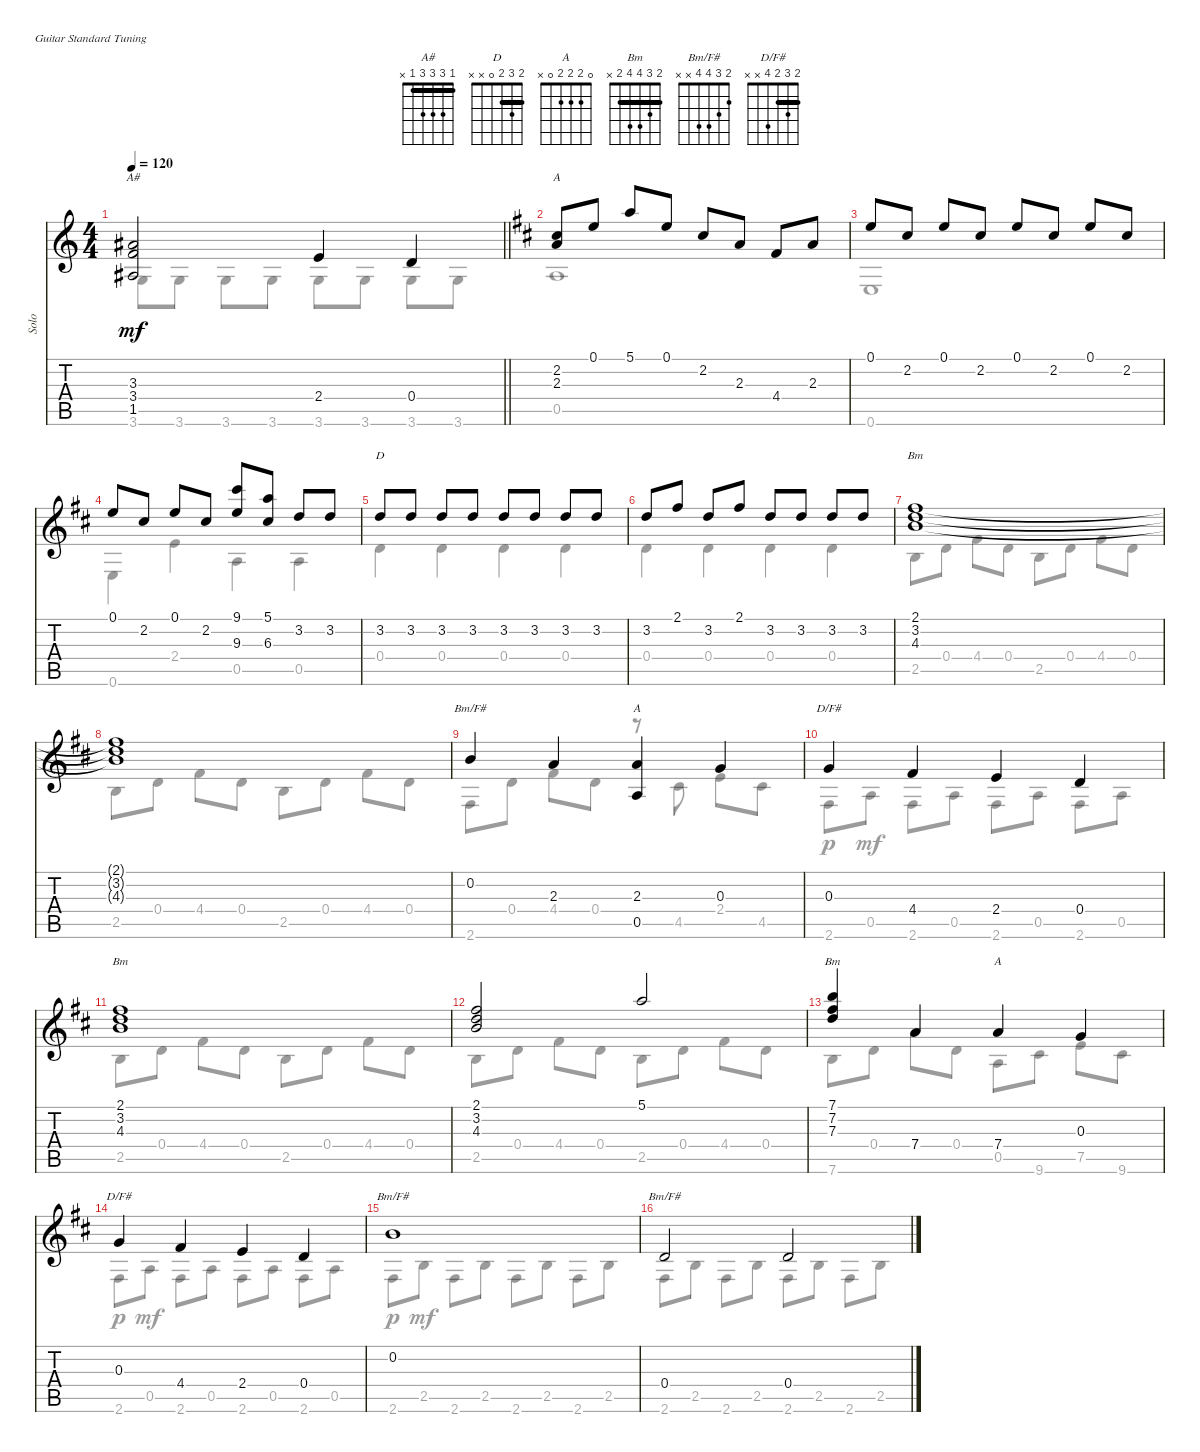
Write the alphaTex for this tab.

\defaultSystemsLayout 4
\bracketExtendMode nobrackets
\firstSystemTrackNameMode fullname
\otherSystemsTrackNameOrientation horizontal
\track ("Solo" "S-Gt") {instrument acousticguitarnylon}
\staff {score tabs}
\tuning (E4 B3 G3 D3 A2 E2)
\chord ("A#" 1 3 3 3 1 x) {barre 1}
\chord ("D" 2 3 2 0 x x) {barre 2}
\chord ("A" 0 2 2 2 0 x)
\chord ("Bm" 2 3 4 4 2 x) {barre 2}
\chord ("Bm/F#" 2 3 4 4 x x)
\chord ("D/F#" 2 3 2 4 x x) {barre 2}
\voice
\ts (4 4)
\tempo 120
\clef g2
\barLineRight lightlight
\ks c
(1.5 3.4 3.3).2{ch "A#" dy mf} 2.4.4 0.4.4 |
\ks d
(2.2 2.3).8{ch "A"} 0.1.8 5.1.8 0.1.8 2.2.8 2.3.8 4.4.8 2.3.8 |
0.1.8 2.2.8 0.1.8 2.2.8 0.1.8 2.2.8 0.1.8 2.2.8 |
0.1.8 2.2.8 0.1.8 2.2.8 (9.1 9.3).8 (5.1 6.3).8 3.2.8 3.2.8 |
3.2.8{ch "D"} 3.2.8 3.2.8 3.2.8 3.2.8 3.2.8 3.2.8 3.2.8 |
3.2.8 2.1.8 3.2.8 2.1.8 3.2.8 3.2.8 3.2.8 3.2.8 |
(2.1 3.2 4.3).1{ch "Bm"} |
(2.1{t} 3.2{t} 4.3{t}).1 |
0.2.4{ch "Bm/F#"} 2.3.4 (2.3 0.5).4{ch "A"} 0.3.4 |
0.3.4{ch "D/F#"} 4.4.4 2.4.4 0.4.4 |
(2.1 3.2 4.3).1{ch "Bm"} |
(2.1 3.2 4.3).2 5.1.2 |
(7.1 7.2 7.3).4{ch "Bm"} 7.4.4 7.4.4{ch "A"} 0.3.4 |
0.3.4{ch "D/F#"} 4.4.4 2.4.4 0.4.4 |
0.2.1{ch "Bm/F#"} |
0.4.2{ch "Bm/F#"} 0.4.2
\voice
\clef g2
\ottava regular
\simile none
\barLineRight lightlight
\ks c
3.6.8{dy mf} 3.6.8 3.6.8 3.6.8 3.6.8 3.6.8 3.6.8 3.6.8 |
\ks d
0.5.1 |
0.6.1 |
0.6.4 2.4.4 0.5.4 0.5.4 |
0.4.4 0.4.4 0.4.4 0.4.4 |
0.4.4 0.4.4 0.4.4 0.4.4 |
2.5.8 0.4.8 4.4.8 0.4.8 2.5.8 0.4.8 4.4.8 0.4.8 |
2.5.8 0.4.8 4.4.8 0.4.8 2.5.8 0.4.8 4.4.8 0.4.8 |
2.6.8 0.4.8 4.4.8 0.4.8 r.8 4.5.8 2.4.8 4.5.8 |
2.6.8{dy p} 0.5.8{dy mf} 2.6.8 0.5.8 2.6.8 0.5.8 2.6.8 0.5.8 |
2.5.8 0.4.8 4.4.8 0.4.8 2.5.8 0.4.8 4.4.8 0.4.8 |
2.5.8 0.4.8 4.4.8 0.4.8 2.5.8 0.4.8 4.4.8 0.4.8 |
7.6.8 0.4.8 7.4.8 0.4.8 0.5.8 9.6.8 7.5.8 9.6.8 |
2.6.8{dy p} 0.5.8{dy mf} 2.6.8 0.5.8 2.6.8 0.5.8 2.6.8 0.5.8 |
2.6.8{dy p} 2.5.8{dy mf} 2.6.8 2.5.8 2.6.8 2.5.8 2.6.8 2.5.8 |
2.6.8 2.5.8 2.6.8 2.5.8 2.6.8 2.5.8 2.6.8 2.5.8
